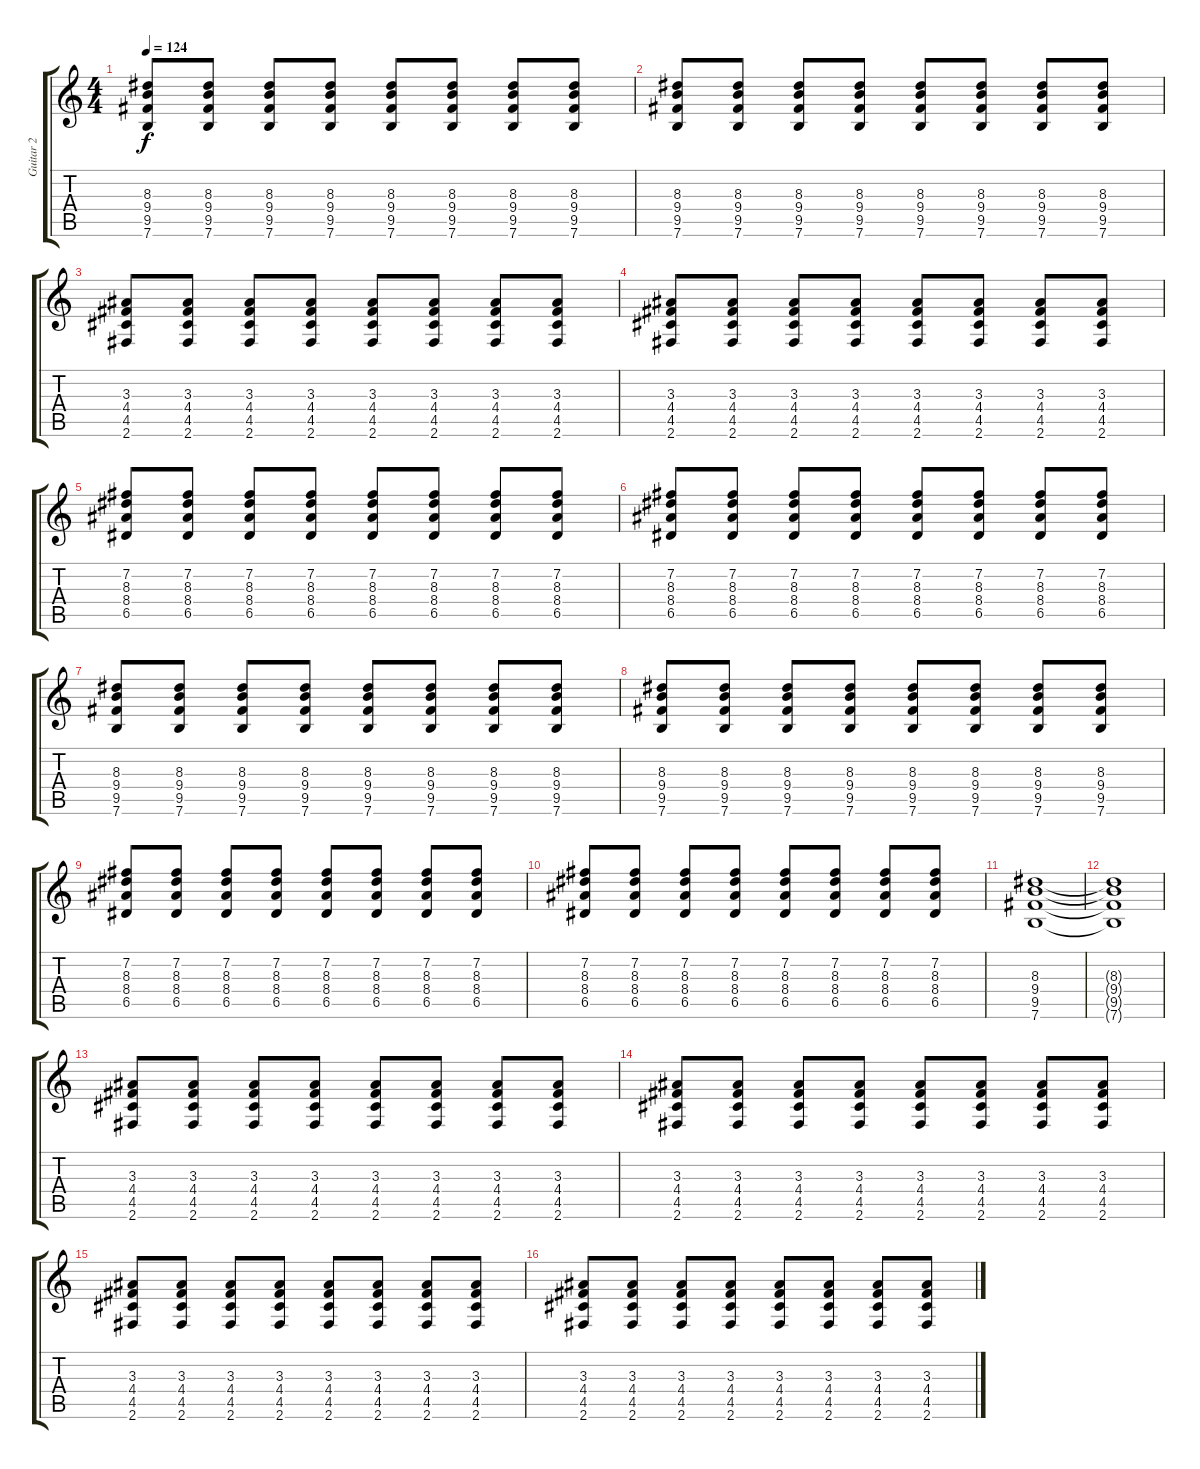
\track ("Guitar 2" "Guitar 2") {instrument distortionguitar}
\staff {score tabs}
\tuning (E4 B3 G3 D3 A2 E2) {hide}
\ts (4 4)
\tempo 124
\clef g2
\ks c
(8.3 9.4 9.5 7.6).8{dy f} (8.3 9.4 9.5 7.6).8 (8.3 9.4 9.5 7.6).8 (8.3 9.4 9.5 7.6).8 (8.3 9.4 9.5 7.6).8 (8.3 9.4 9.5 7.6).8 (8.3 9.4 9.5 7.6).8 (8.3 9.4 9.5 7.6).8 |
(8.3 9.4 9.5 7.6).8 (8.3 9.4 9.5 7.6).8 (8.3 9.4 9.5 7.6).8 (8.3 9.4 9.5 7.6).8 (8.3 9.4 9.5 7.6).8 (8.3 9.4 9.5 7.6).8 (8.3 9.4 9.5 7.6).8 (8.3 9.4 9.5 7.6).8 |
(3.3 4.4 4.5 2.6).8 (3.3 4.4 4.5 2.6).8 (3.3 4.4 4.5 2.6).8 (3.3 4.4 4.5 2.6).8 (3.3 4.4 4.5 2.6).8 (3.3 4.4 4.5 2.6).8 (3.3 4.4 4.5 2.6).8 (3.3 4.4 4.5 2.6).8 |
(3.3 4.4 4.5 2.6).8 (3.3 4.4 4.5 2.6).8 (3.3 4.4 4.5 2.6).8 (3.3 4.4 4.5 2.6).8 (3.3 4.4 4.5 2.6).8 (3.3 4.4 4.5 2.6).8 (3.3 4.4 4.5 2.6).8 (3.3 4.4 4.5 2.6).8 |
(7.2 8.3 8.4 6.5).8 (7.2 8.3 8.4 6.5).8 (7.2 8.3 8.4 6.5).8 (7.2 8.3 8.4 6.5).8 (7.2 8.3 8.4 6.5).8 (7.2 8.3 8.4 6.5).8 (7.2 8.3 8.4 6.5).8 (7.2 8.3 8.4 6.5).8 |
(7.2 8.3 8.4 6.5).8 (7.2 8.3 8.4 6.5).8 (7.2 8.3 8.4 6.5).8 (7.2 8.3 8.4 6.5).8 (7.2 8.3 8.4 6.5).8 (7.2 8.3 8.4 6.5).8 (7.2 8.3 8.4 6.5).8 (7.2 8.3 8.4 6.5).8 |
(8.3 9.4 9.5 7.6).8 (8.3 9.4 9.5 7.6).8 (8.3 9.4 9.5 7.6).8 (8.3 9.4 9.5 7.6).8 (8.3 9.4 9.5 7.6).8 (8.3 9.4 9.5 7.6).8 (8.3 9.4 9.5 7.6).8 (8.3 9.4 9.5 7.6).8 |
(8.3 9.4 9.5 7.6).8 (8.3 9.4 9.5 7.6).8 (8.3 9.4 9.5 7.6).8 (8.3 9.4 9.5 7.6).8 (8.3 9.4 9.5 7.6).8 (8.3 9.4 9.5 7.6).8 (8.3 9.4 9.5 7.6).8 (8.3 9.4 9.5 7.6).8 |
(7.2 8.3 8.4 6.5).8 (7.2 8.3 8.4 6.5).8 (7.2 8.3 8.4 6.5).8 (7.2 8.3 8.4 6.5).8 (7.2 8.3 8.4 6.5).8 (7.2 8.3 8.4 6.5).8 (7.2 8.3 8.4 6.5).8 (7.2 8.3 8.4 6.5).8 |
(7.2 8.3 8.4 6.5).8 (7.2 8.3 8.4 6.5).8 (7.2 8.3 8.4 6.5).8 (7.2 8.3 8.4 6.5).8 (7.2 8.3 8.4 6.5).8 (7.2 8.3 8.4 6.5).8 (7.2 8.3 8.4 6.5).8 (7.2 8.3 8.4 6.5).8 |
(8.3 9.4 9.5 7.6).1{volume 0} |
(8.3{t} 9.4{t} 9.5{t} 7.6{t}).1 |
(3.3 4.4 4.5 2.6).8{volume 13} (3.3 4.4 4.5 2.6).8 (3.3 4.4 4.5 2.6).8 (3.3 4.4 4.5 2.6).8 (3.3 4.4 4.5 2.6).8 (3.3 4.4 4.5 2.6).8 (3.3 4.4 4.5 2.6).8 (3.3 4.4 4.5 2.6).8 |
(3.3 4.4 4.5 2.6).8 (3.3 4.4 4.5 2.6).8 (3.3 4.4 4.5 2.6).8 (3.3 4.4 4.5 2.6).8 (3.3 4.4 4.5 2.6).8 (3.3 4.4 4.5 2.6).8 (3.3 4.4 4.5 2.6).8 (3.3 4.4 4.5 2.6).8 |
(3.3 4.4 4.5 2.6).8 (3.3 4.4 4.5 2.6).8 (3.3 4.4 4.5 2.6).8 (3.3 4.4 4.5 2.6).8 (3.3 4.4 4.5 2.6).8 (3.3 4.4 4.5 2.6).8 (3.3 4.4 4.5 2.6).8 (3.3 4.4 4.5 2.6).8 |
(3.3 4.4 4.5 2.6).8 (3.3 4.4 4.5 2.6).8 (3.3 4.4 4.5 2.6).8 (3.3 4.4 4.5 2.6).8 (3.3 4.4 4.5 2.6).8 (3.3 4.4 4.5 2.6).8 (3.3 4.4 4.5 2.6).8 (3.3 4.4 4.5 2.6).8
